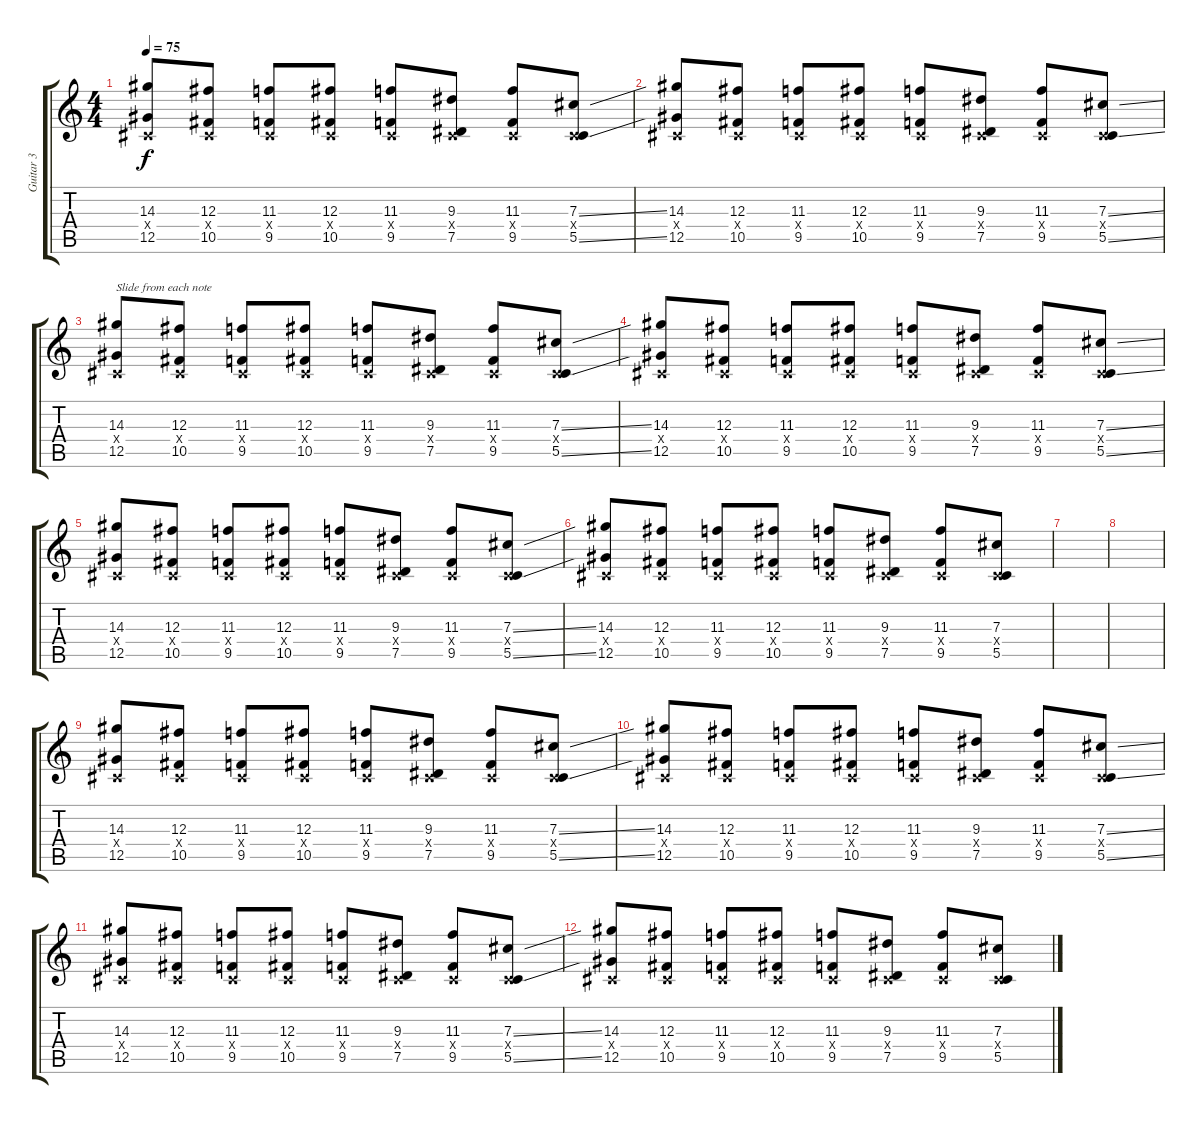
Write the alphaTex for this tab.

\track ("Guitar 3" "Guitar 3") {instrument overdrivenguitar}
\staff {score tabs}
\tuning (Eb4 Bb3 Gb3 Db3 Ab2 Db2) {hide}
\ts (4 4)
\tempo 75
\clef g2
\ks c
(14.3 0.4{x} 12.5).8{dy f} (12.3 0.4{x} 10.5).8 (11.3 0.4{x} 9.5).8 (12.3 0.4{x} 10.5).8 (11.3 0.4{x} 9.5).8 (9.3 0.4{x} 7.5).8 (11.3 0.4{x} 9.5).8 (7.3{ss} 0.4{x} 5.5{ss}).8 |
(14.3 0.4{x} 12.5).8 (12.3 0.4{x} 10.5).8 (11.3 0.4{x} 9.5).8 (12.3 0.4{x} 10.5).8 (11.3 0.4{x} 9.5).8 (9.3 0.4{x} 7.5).8 (11.3 0.4{x} 9.5).8 (7.3{ss} 0.4{x} 5.5{ss}).8 |
(14.3 0.4{x} 12.5).8{txt "Slide from each note"} (12.3 0.4{x} 10.5).8 (11.3 0.4{x} 9.5).8 (12.3 0.4{x} 10.5).8 (11.3 0.4{x} 9.5).8 (9.3 0.4{x} 7.5).8 (11.3 0.4{x} 9.5).8 (7.3{ss} 0.4{x} 5.5{ss}).8 |
(14.3 0.4{x} 12.5).8 (12.3 0.4{x} 10.5).8 (11.3 0.4{x} 9.5).8 (12.3 0.4{x} 10.5).8 (11.3 0.4{x} 9.5).8 (9.3 0.4{x} 7.5).8 (11.3 0.4{x} 9.5).8 (7.3{ss} 0.4{x} 5.5{ss}).8 |
(14.3 0.4{x} 12.5).8 (12.3 0.4{x} 10.5).8 (11.3 0.4{x} 9.5).8 (12.3 0.4{x} 10.5).8 (11.3 0.4{x} 9.5).8 (9.3 0.4{x} 7.5).8 (11.3 0.4{x} 9.5).8 (7.3{ss} 0.4{x} 5.5{ss}).8 |
(14.3 0.4{x} 12.5).8 (12.3 0.4{x} 10.5).8 (11.3 0.4{x} 9.5).8 (12.3 0.4{x} 10.5).8 (11.3 0.4{x} 9.5).8 (9.3 0.4{x} 7.5).8 (11.3 0.4{x} 9.5).8 (7.3 0.4{x} 5.5).8 |
|
|
(14.3 0.4{x} 12.5).8{volume 6} (12.3 0.4{x} 10.5).8 (11.3 0.4{x} 9.5).8 (12.3 0.4{x} 10.5).8 (11.3 0.4{x} 9.5).8 (9.3 0.4{x} 7.5).8 (11.3 0.4{x} 9.5).8 (7.3{ss} 0.4{x} 5.5{ss}).8 |
(14.3 0.4{x} 12.5).8 (12.3 0.4{x} 10.5).8 (11.3 0.4{x} 9.5).8 (12.3 0.4{x} 10.5).8 (11.3 0.4{x} 9.5).8 (9.3 0.4{x} 7.5).8 (11.3 0.4{x} 9.5).8 (7.3{ss} 0.4{x} 5.5{ss}).8{volume 4} |
(14.3 0.4{x} 12.5).8 (12.3 0.4{x} 10.5).8 (11.3 0.4{x} 9.5).8 (12.3 0.4{x} 10.5).8{volume 3} (11.3 0.4{x} 9.5).8 (9.3 0.4{x} 7.5).8 (11.3 0.4{x} 9.5).8 (7.3{ss} 0.4{x} 5.5{ss}).8 |
(14.3 0.4{x} 12.5).8 (12.3 0.4{x} 10.5).8 (11.3 0.4{x} 9.5).8 (12.3 0.4{x} 10.5).8 (11.3 0.4{x} 9.5).8{volume 1} (9.3 0.4{x} 7.5).8 (11.3 0.4{x} 9.5).8 (7.3 0.4{x} 5.5).8
